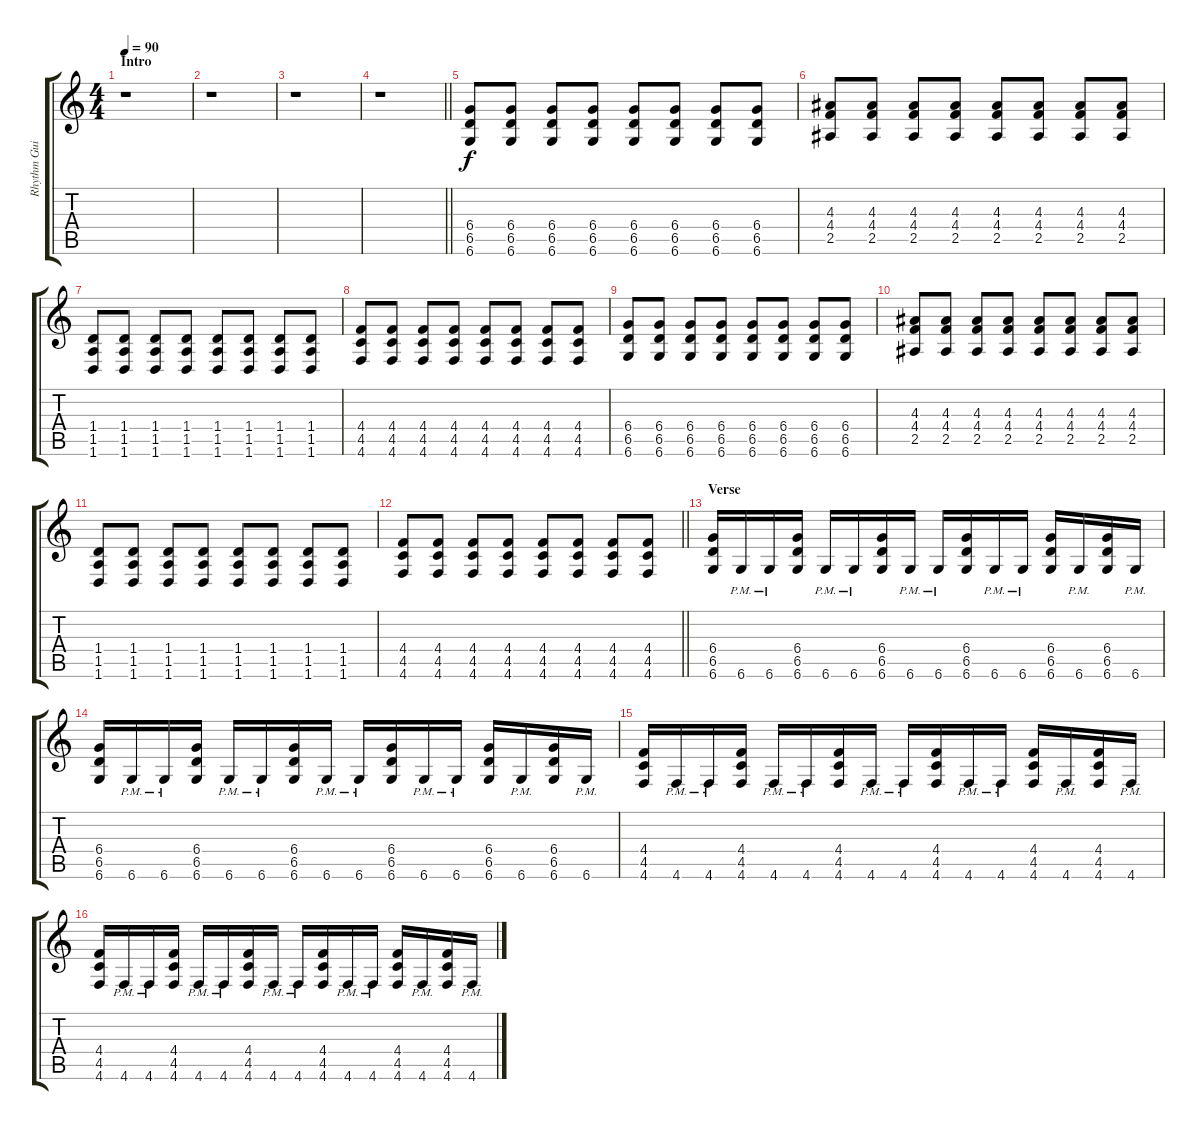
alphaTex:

\track ("Rhythm Guitar" "Rhythm Gui") {instrument distortionguitar}
\staff {score tabs}
\tuning (Eb4 Bb3 Gb3 Db3 Ab2 Db2) {hide}
\ts (4 4)
\section ("" "Intro")
\tempo 90
\clef g2
\ks c
r.1{dy f instrument distortionguitar} |
r.1 |
r.1 |
\barLineRight lightlight
r.1 |
(6.4 6.5 6.6).8 (6.4 6.5 6.6).8 (6.4 6.5 6.6).8 (6.4 6.5 6.6).8 (6.4 6.5 6.6).8 (6.4 6.5 6.6).8 (6.4 6.5 6.6).8 (6.4 6.5 6.6).8 |
(4.3 4.4 2.5).8 (4.3 4.4 2.5).8 (4.3 4.4 2.5).8 (4.3 4.4 2.5).8 (4.3 4.4 2.5).8 (4.3 4.4 2.5).8 (4.3 4.4 2.5).8 (4.3 4.4 2.5).8 |
(1.4 1.5 1.6).8 (1.4 1.5 1.6).8 (1.4 1.5 1.6).8 (1.4 1.5 1.6).8 (1.4 1.5 1.6).8 (1.4 1.5 1.6).8 (1.4 1.5 1.6).8 (1.4 1.5 1.6).8 |
(4.4 4.5 4.6).8 (4.4 4.5 4.6).8 (4.4 4.5 4.6).8 (4.4 4.5 4.6).8 (4.4 4.5 4.6).8 (4.4 4.5 4.6).8 (4.4 4.5 4.6).8 (4.4 4.5 4.6).8 |
(6.4 6.5 6.6).8 (6.4 6.5 6.6).8 (6.4 6.5 6.6).8 (6.4 6.5 6.6).8 (6.4 6.5 6.6).8 (6.4 6.5 6.6).8 (6.4 6.5 6.6).8 (6.4 6.5 6.6).8 |
(4.3 4.4 2.5).8 (4.3 4.4 2.5).8 (4.3 4.4 2.5).8 (4.3 4.4 2.5).8 (4.3 4.4 2.5).8 (4.3 4.4 2.5).8 (4.3 4.4 2.5).8 (4.3 4.4 2.5).8 |
(1.4 1.5 1.6).8 (1.4 1.5 1.6).8 (1.4 1.5 1.6).8 (1.4 1.5 1.6).8 (1.4 1.5 1.6).8 (1.4 1.5 1.6).8 (1.4 1.5 1.6).8 (1.4 1.5 1.6).8 |
\barLineRight lightlight
(4.4 4.5 4.6).8 (4.4 4.5 4.6).8 (4.4 4.5 4.6).8 (4.4 4.5 4.6).8 (4.4 4.5 4.6).8 (4.4 4.5 4.6).8 (4.4 4.5 4.6).8 (4.4 4.5 4.6).8 |
\section ("" "Verse")
(6.4 6.5 6.6).16 6.6{pm}.16 6.6{pm}.16 (6.4 6.5 6.6).16 6.6{pm}.16 6.6{pm}.16 (6.4 6.5 6.6).16 6.6{pm}.16 6.6{pm}.16 (6.4 6.5 6.6).16 6.6{pm}.16 6.6{pm}.16 (6.4 6.5 6.6).16 6.6{pm}.16 (6.4 6.5 6.6).16 6.6{pm}.16 |
(6.4 6.5 6.6).16 6.6{pm}.16 6.6{pm}.16 (6.4 6.5 6.6).16 6.6{pm}.16 6.6{pm}.16 (6.4 6.5 6.6).16 6.6{pm}.16 6.6{pm}.16 (6.4 6.5 6.6).16 6.6{pm}.16 6.6{pm}.16 (6.4 6.5 6.6).16 6.6{pm}.16 (6.4 6.5 6.6).16 6.6{pm}.16 |
(4.4 4.5 4.6).16 4.6{pm}.16 4.6{pm}.16 (4.4 4.5 4.6).16 4.6{pm}.16 4.6{pm}.16 (4.4 4.5 4.6).16 4.6{pm}.16 4.6{pm}.16 (4.4 4.5 4.6).16 4.6{pm}.16 4.6{pm}.16 (4.4 4.5 4.6).16 4.6{pm}.16 (4.4 4.5 4.6).16 4.6{pm}.16 |
(4.4 4.5 4.6).16 4.6{pm}.16 4.6{pm}.16 (4.4 4.5 4.6).16 4.6{pm}.16 4.6{pm}.16 (4.4 4.5 4.6).16 4.6{pm}.16 4.6{pm}.16 (4.4 4.5 4.6).16 4.6{pm}.16 4.6{pm}.16 (4.4 4.5 4.6).16 4.6{pm}.16 (4.4 4.5 4.6).16 4.6{pm}.16
